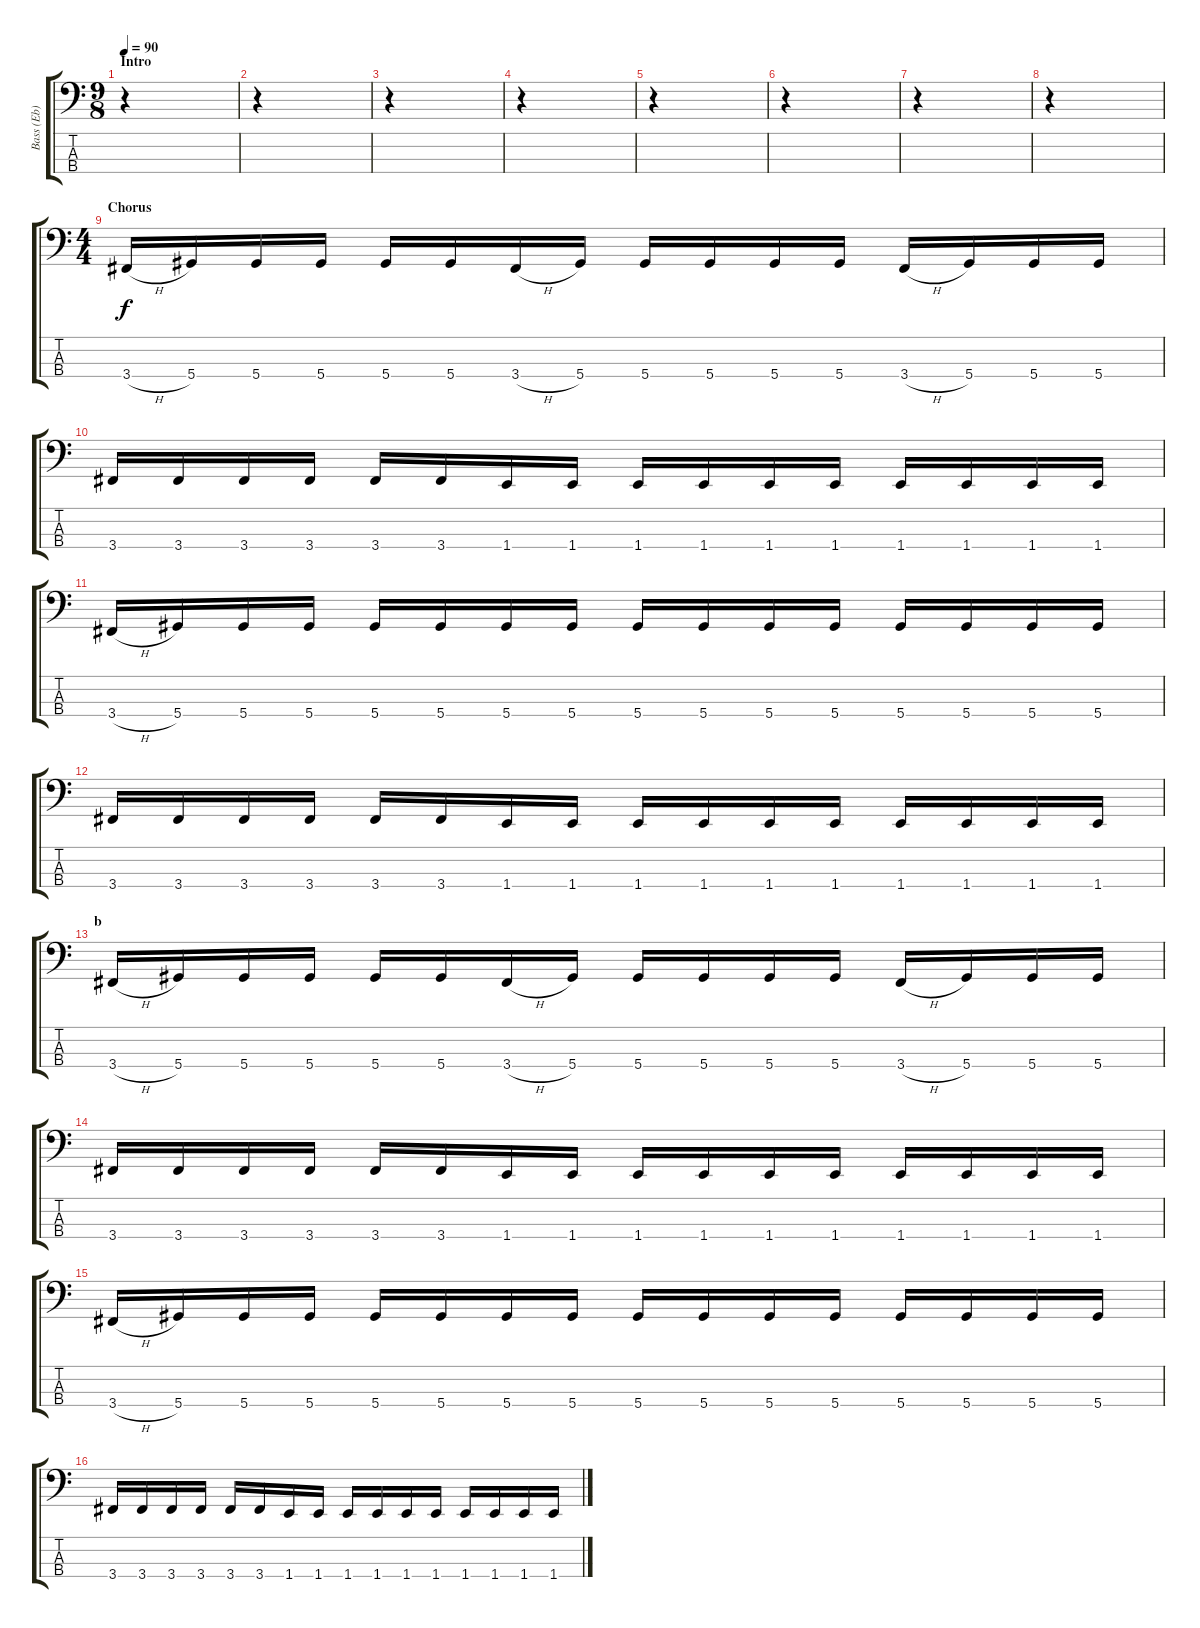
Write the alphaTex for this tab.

\track ("Bass (Eb)" "Bass (Eb)") {instrument electricbassfinger}
\staff {score tabs}
\tuning (Gb2 Db2 Ab1 Eb1) {hide}
\ts (9 8)
\section ("" "Intro")
\tempo 90
\clef f4
\ks c
r.4{dy f instrument electricbassfinger} |
r.4 |
r.4 |
r.4 |
r.4 |
r.4 |
r.4 |
r.4 |
\ts (4 4)
\section ("" "Chorus")
3.4{h}.16 5.4.16 5.4.16 5.4.16 5.4.16 5.4.16 3.4{h}.16 5.4.16 5.4.16 5.4.16 5.4.16 5.4.16 3.4{h}.16 5.4.16 5.4.16 5.4.16 |
3.4.16 3.4.16 3.4.16 3.4.16 3.4.16 3.4.16 1.4.16 1.4.16 1.4.16 1.4.16 1.4.16 1.4.16 1.4.16 1.4.16 1.4.16 1.4.16 |
3.4{h}.16 5.4.16 5.4.16 5.4.16 5.4.16 5.4.16 5.4.16 5.4.16 5.4.16 5.4.16 5.4.16 5.4.16 5.4.16 5.4.16 5.4.16 5.4.16 |
3.4.16 3.4.16 3.4.16 3.4.16 3.4.16 3.4.16 1.4.16 1.4.16 1.4.16 1.4.16 1.4.16 1.4.16 1.4.16 1.4.16 1.4.16 1.4.16 |
\section ("" "b")
3.4{h}.16 5.4.16 5.4.16 5.4.16 5.4.16 5.4.16 3.4{h}.16 5.4.16 5.4.16 5.4.16 5.4.16 5.4.16 3.4{h}.16 5.4.16 5.4.16 5.4.16 |
3.4.16 3.4.16 3.4.16 3.4.16 3.4.16 3.4.16 1.4.16 1.4.16 1.4.16 1.4.16 1.4.16 1.4.16 1.4.16 1.4.16 1.4.16 1.4.16 |
3.4{h}.16 5.4.16 5.4.16 5.4.16 5.4.16 5.4.16 5.4.16 5.4.16 5.4.16 5.4.16 5.4.16 5.4.16 5.4.16 5.4.16 5.4.16 5.4.16 |
3.4.16 3.4.16 3.4.16 3.4.16 3.4.16 3.4.16 1.4.16 1.4.16 1.4.16 1.4.16 1.4.16 1.4.16 1.4.16 1.4.16 1.4.16 1.4.16
